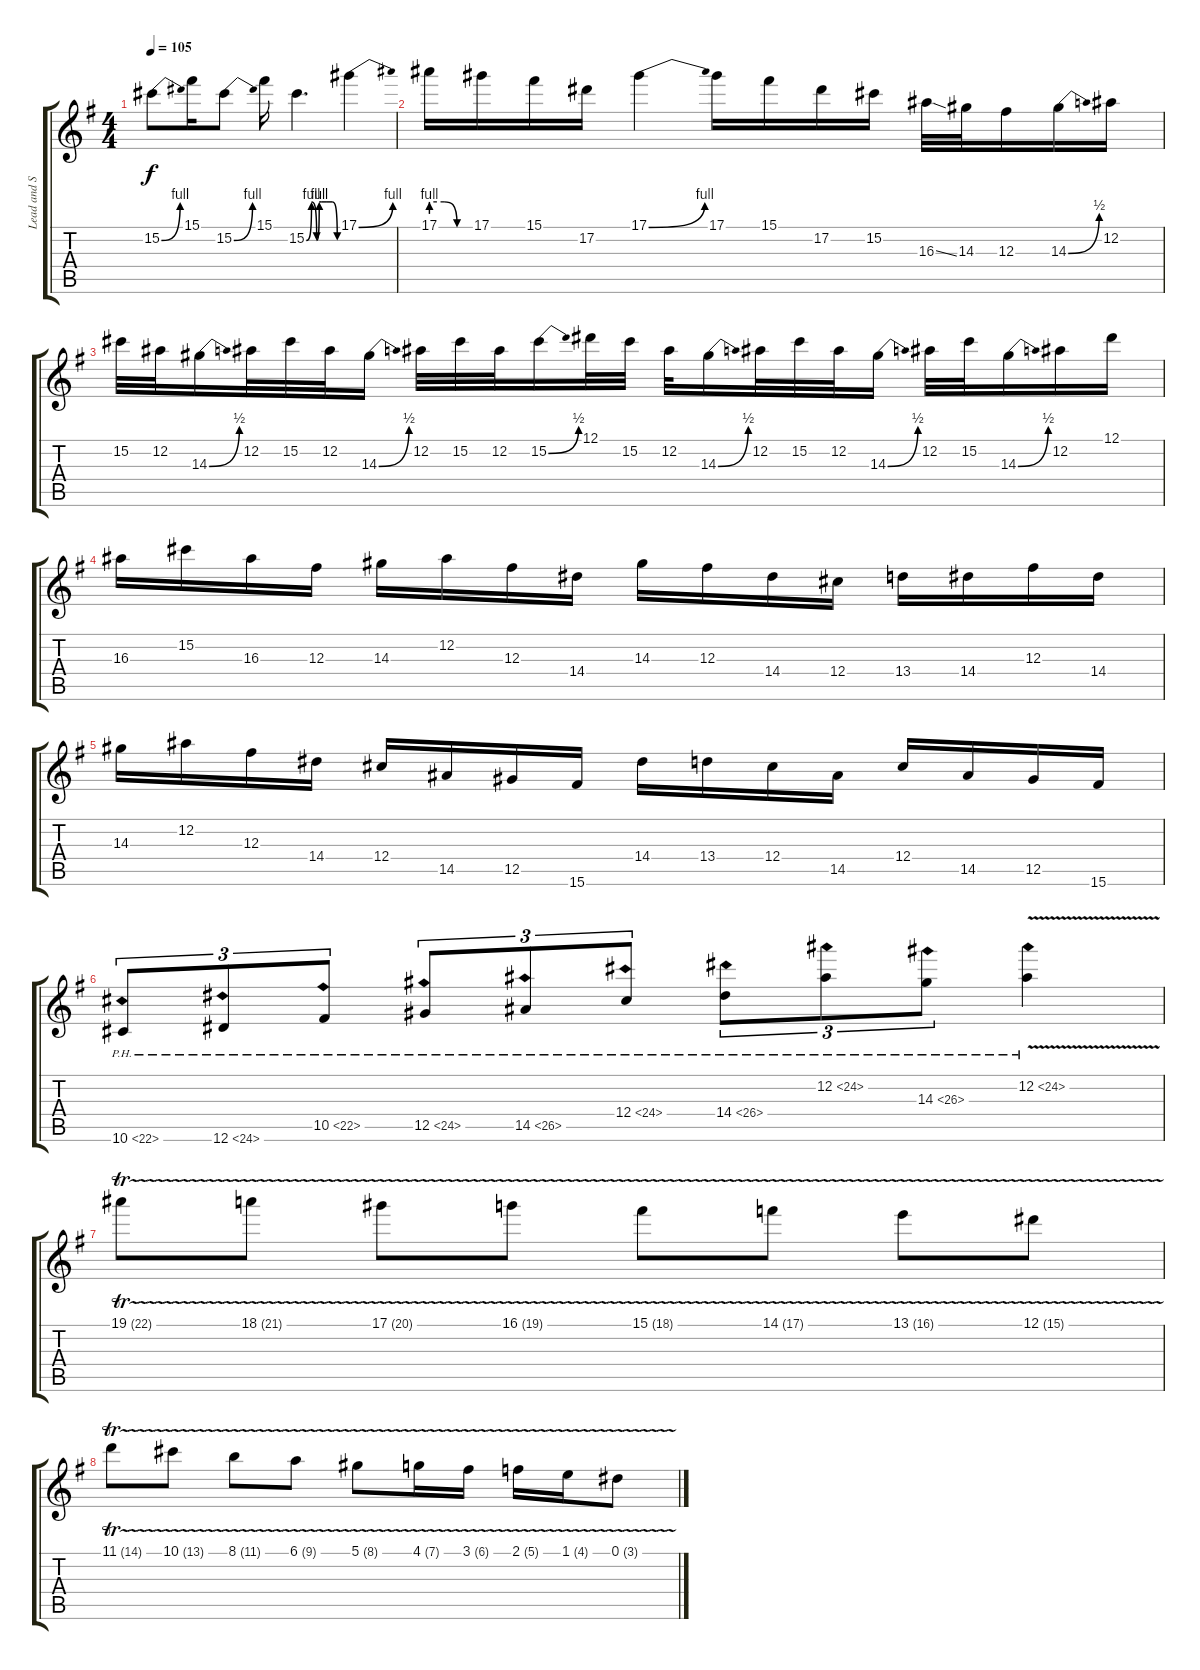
\track ("Lead and Solo Guitar" "Lead and S") {instrument acousticguitarsteel}
\staff {score tabs}
\tuning (Eb4 Bb3 Gb3 Db3 Ab2 Eb2) {hide}
\ts (4 4)
\tempo 105
\clef g2
\ks g
15.2{be (bend 0 0 60 4)}.8{dy f} 15.1.16 15.2{be (bend 0 0 60 4)}.8 15.1.16 15.2{be (custom 0 0 10 4 20 0 25 4 30 4 40 4 50 4 60 0)}.4{d} 17.1{be (bend 0 0 60 4)}.4 |
17.1{be (custom 0 4 20 4 40 0 60 0)}.16 17.1.16 15.1.16 17.2.16 17.1{be (bend 0 0 60 4)}.4 17.1.16 15.1.16 17.2.16 15.2.16 16.3{ss}.32 14.3.32 12.3.16 14.3{be (bend 0 0 60 2)}.16 12.2.16 |
15.2.32 12.2.32 14.3{be (bend 0 0 60 2)}.16 12.2.32 15.2.32 12.2.32 14.3{be (bend 0 0 60 2)}.16 12.2.32 15.2.32 12.2.32 15.2{be (bend 0 0 60 2)}.16 12.1.32 15.2.32 12.2.32 14.3{be (bend 0 0 60 2)}.16 12.2.32 15.2.32 12.2.32 14.3{be (bend 0 0 60 2)}.16 12.2.32 15.2.32 14.3{be (bend 0 0 60 2)}.16 12.2.16 12.1.16 |
16.3.16 15.2.16 16.3.16 12.3.16 14.3.16 12.2.16 12.3.16 14.4.16 14.3.16 12.3.16 14.4.16 12.4.16 13.4.16 14.4.16 12.3.16 14.4.16 |
14.3.16 12.2.16 12.3.16 14.4.16 12.4.16 14.5.16 12.5.16 15.6.16 14.4.16 13.4.16 12.4.16 14.5.16 12.4.16 14.5.16 12.5.16 15.6.16 |
10.6{ph 12}.8{tu (3 2)} 12.6{ph 12}.8{tu (3 2)} 10.5{ph 12}.8{tu (3 2)} 12.5{ph 12}.8{tu (3 2)} 14.5{ph 12}.8{tu (3 2)} 12.4{ph 12}.8{tu (3 2)} 14.4{ph 12}.8{tu (3 2)} 12.2{ph 12}.8{tu (3 2)} 14.3{ph 12}.8{tu (3 2)} 12.2{ph 12 v}.4 |
19.1{tr (22 32)}.8 18.1{tr (21 32)}.8 17.1{tr (20 32)}.8 16.1{tr (19 32)}.8 15.1{tr (18 32)}.8 14.1{tr (17 32)}.8 13.1{tr (16 32)}.8 12.1{tr (15 32)}.8 |
11.1{tr (14 32)}.8 10.1{tr (13 32)}.8 8.1{tr (11 32)}.8 6.1{tr (9 32)}.8 5.1{tr (8 32)}.8 4.1{tr (7 32)}.16 3.1{tr (6 32)}.16 2.1{tr (5 32)}.16 1.1{tr (4 32)}.16 0.1{tr (3 32)}.8
